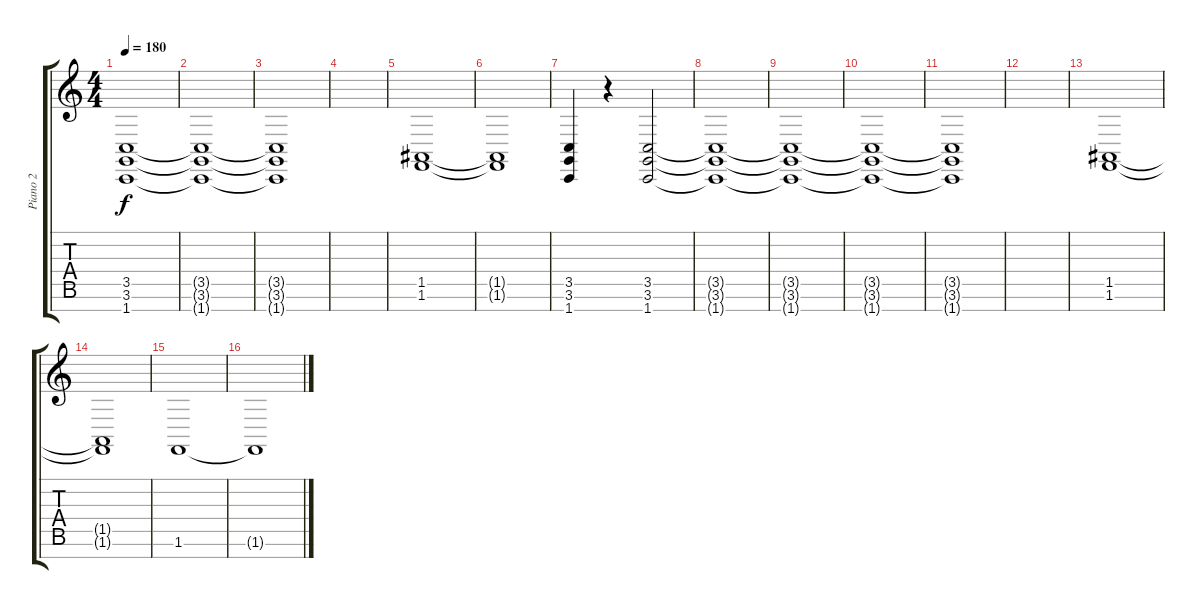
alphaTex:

\track ("Piano 2" "Piano 2") {instrument acousticgrandpiano}
\staff {score tabs}
\tuning (E4 B3 G3 D3 A2 E2 B1) {hide}
\ts (4 4)
\tempo 180
\clef g2
\ks c
(3.5{t} 3.6{t} 1.7{t}).1{dy f} |
(3.5{t} 3.6{t} 1.7{t}).1 |
(3.5{t} 3.6{t} 1.7{t}).1 |
|
(1.5 1.6).1 |
(1.5{t} 1.6{t}).1 |
(3.5 3.6 1.7).4 r.4 (3.5 3.6 1.7).2 |
(3.5{t} 3.6{t} 1.7{t}).1 |
(3.5{t} 3.6{t} 1.7{t}).1 |
(3.5{t} 3.6{t} 1.7{t}).1 |
(3.5{t} 3.6{t} 1.7{t}).1 |
|
(1.5 1.6).1 |
(1.5{t} 1.6{t}).1 |
1.6.1 |
1.6{t}.1
